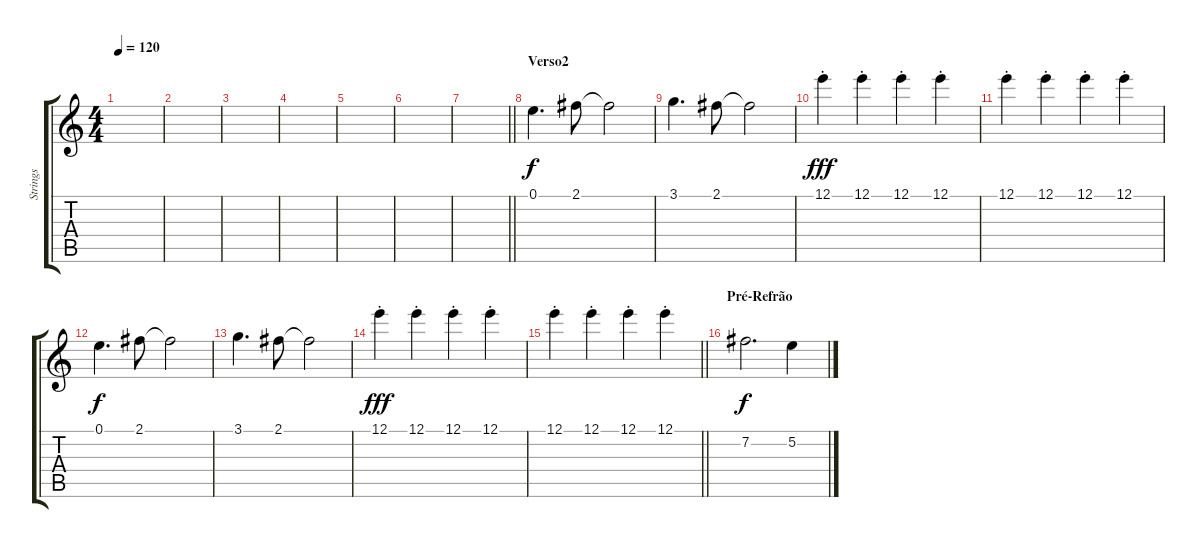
\track ("Strings" "Strings") {instrument stringensemble1}
\staff {score tabs}
\tuning (E5 B4 G4 D4 A3 E3) {hide}
\ts (4 4)
\tempo 120
\clef g2
\ks c
|
|
|
|
|
|
\barLineRight lightlight
|
\section ("" "Verso2")
0.1.4{d} 2.1.8 2.1{t}.2 |
3.1.4{d} 2.1.8 2.1{t}.2 |
12.1{st}.4{dy fff} 12.1{st}.4 12.1{st}.4 12.1{st}.4 |
12.1{st}.4 12.1{st}.4 12.1{st}.4 12.1{st}.4 |
0.1.4{d dy f} 2.1.8 2.1{t}.2 |
3.1.4{d} 2.1.8 2.1{t}.2 |
12.1{st}.4{dy fff} 12.1{st}.4 12.1{st}.4 12.1{st}.4 |
\barLineRight lightlight
12.1{st}.4 12.1{st}.4 12.1{st}.4 12.1{st}.4 |
\section ("" "Pré-Refrão")
7.2.2{d dy f} 5.2.4
